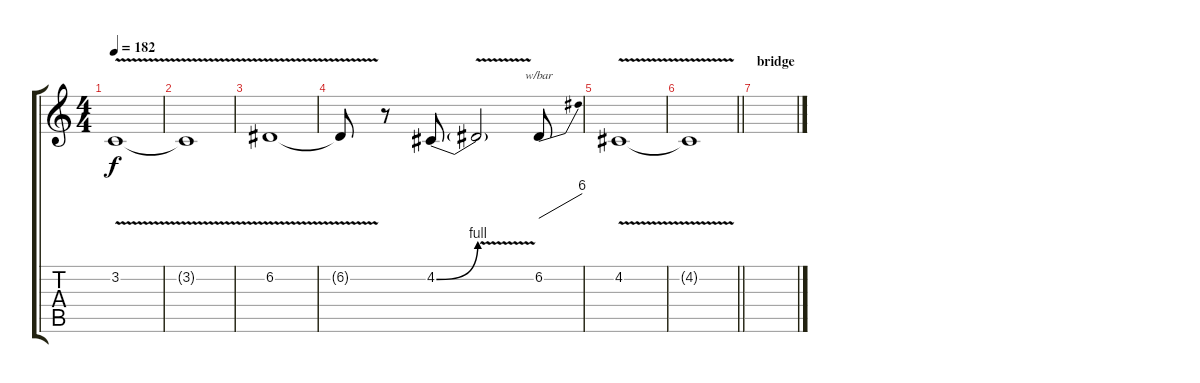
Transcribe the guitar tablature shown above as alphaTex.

\track "" {instrument electricpiano1}
\staff {score tabs}
\tuning (D4 A3 F3 C3 G2 C2) {hide}
\ts (4 4)
\tempo 182
\clef g2
\ks c
3.2{v}.1{dy f} |
3.2{t}.1 |
6.2{v}.1 |
6.2{t}.8 r.8 4.2{be (bend 0 0 60 4)}.8 4.2{v t}.2 6.2.8{tbe (dive default 0 0 60 24)} |
4.2{v}.1 |
\barLineRight lightlight
4.2{t}.1 |
\section ("" "bridge")
